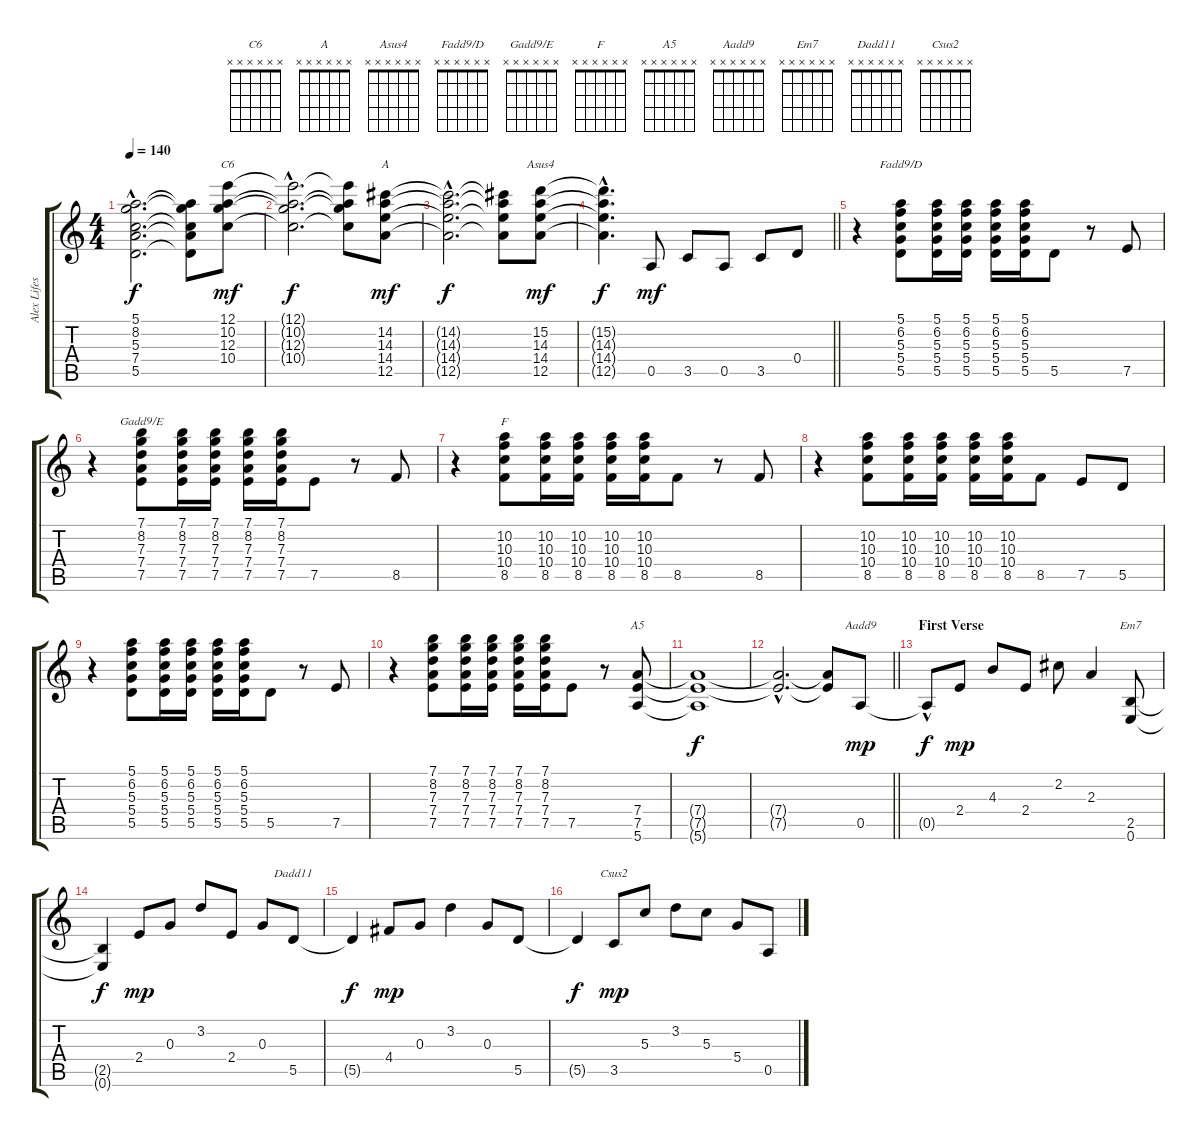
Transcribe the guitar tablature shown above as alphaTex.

\track ("Alex Lifeson 1" "Alex Lifes") {instrument overdrivenguitar}
\staff {score tabs}
\tuning (E4 B3 G3 D3 A2 E2) {hide}
\chord ("C6" x x x x x x) {firstfret 0}
\chord ("A" x x x x x x) {firstfret 0}
\chord ("Asus4" x x x x x x) {firstfret 0}
\chord ("Fadd9/D" x x x x x x) {firstfret 0}
\chord ("Gadd9/E" x x x x x x) {firstfret 0}
\chord ("F" x x x x x x) {firstfret 0}
\chord ("A5" x x x x x x) {firstfret 0}
\chord ("Aadd9" x x x x x x) {firstfret 0}
\chord ("Em7" x x x x x x) {firstfret 0}
\chord ("Dadd11" x x x x x x) {firstfret 0}
\chord ("Csus2" x x x x x x) {firstfret 0}
\ts (4 4)
\tempo 140
\clef g2
\ks c
(5.1{hac t} 8.2{hac t} 5.3{hac t} 7.4{hac t} 5.5{hac t}).2{d dy f} (5.1{t} 8.2{t} 5.3{t} 7.4{t} 5.5{t}).8 (12.1 10.2 12.3 10.4).8{ch "C6" dy mf} |
(12.1{hac t} 10.2{hac t} 12.3{hac t} 10.4{hac t}).2{d dy f} (12.1{t} 10.2{t} 12.3{t} 10.4{t}).8 (14.2 14.3 14.4 12.5).8{ch "A" dy mf} |
(14.2{hac t} 14.3{hac t} 14.4{hac t} 12.5{hac t}).2{d dy f} (14.2{t} 14.3{t} 14.4{t} 12.5{t}).8 (15.2 14.3 14.4 12.5).8{ch "Asus4" dy mf} |
\barLineRight lightlight
(15.2{hac t} 14.3{hac t} 14.4{hac t} 12.5{hac t}).4{d dy f} 0.5.8{dy mf} 3.5.8 0.5.8 3.5.8 0.4.8 |
r.4 (5.1 6.2 5.3 5.4 5.5).8{ch "Fadd9/D"} (5.1 6.2 5.3 5.4 5.5).16 (5.1 6.2 5.3 5.4 5.5).16 (5.1 6.2 5.3 5.4 5.5).16 (5.1 6.2 5.3 5.4 5.5).16 5.5.8 r.8 7.5.8 |
r.4 (7.1 8.2 7.3 7.4 7.5).8{ch "Gadd9/E"} (7.1 8.2 7.3 7.4 7.5).16 (7.1 8.2 7.3 7.4 7.5).16 (7.1 8.2 7.3 7.4 7.5).16 (7.1 8.2 7.3 7.4 7.5).16 7.5.8 r.8 8.5.8 |
r.4 (10.2 10.3 10.4 8.5).8{ch "F"} (10.2 10.3 10.4 8.5).16 (10.2 10.3 10.4 8.5).16 (10.2 10.3 10.4 8.5).16 (10.2 10.3 10.4 8.5).16 8.5.8 r.8 8.5.8 |
r.4 (10.2 10.3 10.4 8.5).8 (10.2 10.3 10.4 8.5).16 (10.2 10.3 10.4 8.5).16 (10.2 10.3 10.4 8.5).16 (10.2 10.3 10.4 8.5).16 8.5.8 7.5.8 5.5.8 |
r.4 (5.1 6.2 5.3 5.4 5.5).8 (5.1 6.2 5.3 5.4 5.5).16 (5.1 6.2 5.3 5.4 5.5).16 (5.1 6.2 5.3 5.4 5.5).16 (5.1 6.2 5.3 5.4 5.5).16 5.5.8 r.8 7.5.8 |
r.4 (7.1 8.2 7.3 7.4 7.5).8 (7.1 8.2 7.3 7.4 7.5).16 (7.1 8.2 7.3 7.4 7.5).16 (7.1 8.2 7.3 7.4 7.5).16 (7.1 8.2 7.3 7.4 7.5).16 7.5.8 r.8 (7.4 7.5 5.6).8{ch "A5"} |
(7.4{t} 7.5{t} 5.6{t}).1{dy f} |
\barLineRight lightlight
(7.4{hac t} 7.5{hac t}).2{d} (7.4{t} 7.5{t}).8 0.5.8{ch "Aadd9" dy mp} |
\section ("" "First Verse")
0.5{hac t}.8{dy f} 2.4.8{dy mp} 4.3.8 2.4.8 2.2.8 2.3.4 (2.5 0.6).8{ch "Em7"} |
(2.5{t} 0.6{t}).4{dy f} 2.4.8{dy mp} 0.3.8 3.2.8 2.4.8 0.3.8 5.5.8{ch "Dadd11"} |
5.5{t}.4{dy f} 4.4.8{dy mp} 0.3.8 3.2.4 0.3.8 5.5.8 |
5.5{t}.4{dy f} 3.5.8{ch "Csus2" dy mp} 5.3.8 3.2.8 5.3.8 5.4.8 0.5.8
